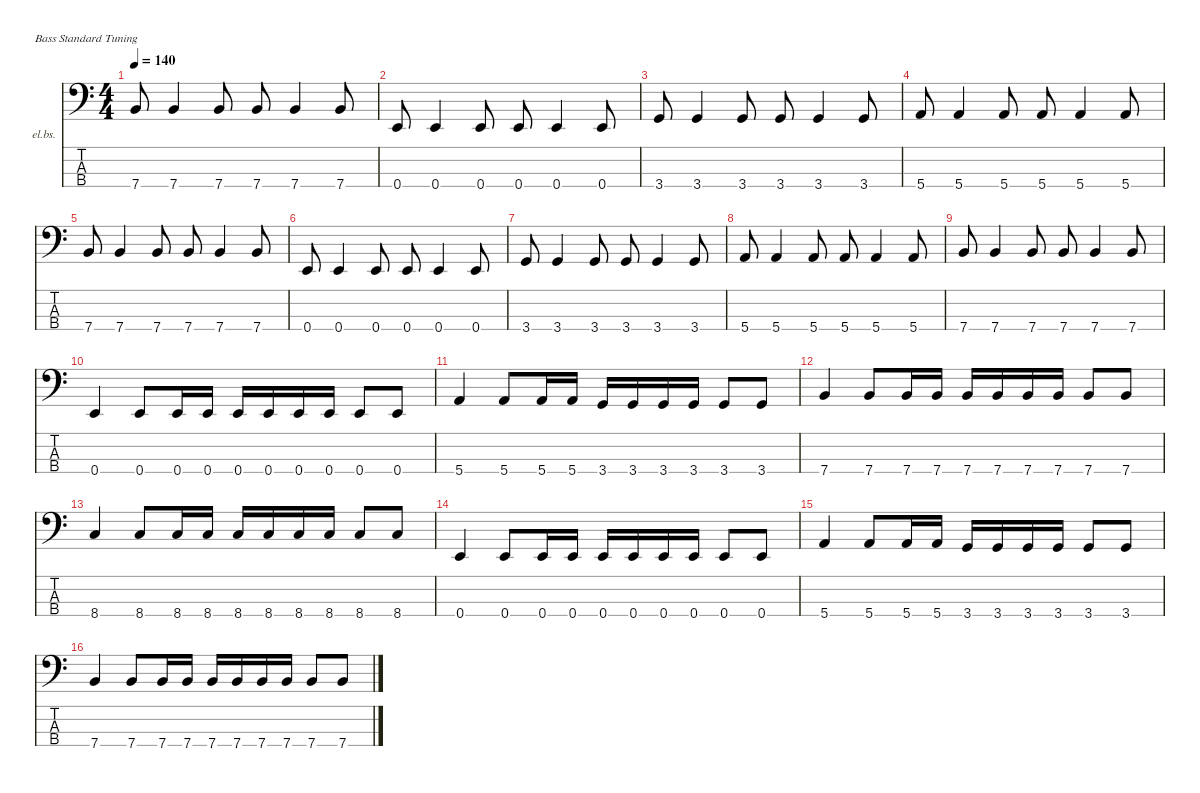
\defaultSystemsLayout 4
\hideDynamics
\bracketExtendMode nobrackets
\firstSystemTrackNameOrientation horizontal
\otherSystemsTrackNameOrientation horizontal
\track ("Bass" "el.bs.") {instrument electricbassfinger}
\staff {score tabs}
\tuning (G2 D2 A1 E1)
\ts (4 4)
\tempo 140
\clef f4
\ks c
7.4.8{dy f} 7.4.4 7.4.8 7.4.8 7.4.4 7.4.8 |
0.4.8 0.4.4 0.4.8 0.4.8 0.4.4 0.4.8 |
3.4.8 3.4.4 3.4.8 3.4.8 3.4.4 3.4.8 |
5.4.8 5.4.4 5.4.8 5.4.8 5.4.4 5.4.8 |
7.4.8 7.4.4 7.4.8 7.4.8 7.4.4 7.4.8 |
0.4.8 0.4.4 0.4.8 0.4.8 0.4.4 0.4.8 |
3.4.8 3.4.4 3.4.8 3.4.8 3.4.4 3.4.8 |
5.4.8 5.4.4 5.4.8 5.4.8 5.4.4 5.4.8 |
7.4.8 7.4.4 7.4.8 7.4.8 7.4.4 7.4.8 |
0.4.4{dy mf} 0.4.8 0.4.16 0.4.16 0.4.16 0.4.16 0.4.16 0.4.16 0.4.8 0.4.8 |
5.4.4 5.4.8 5.4.16 5.4.16 3.4.16 3.4.16 3.4.16 3.4.16 3.4.8 3.4.8 |
7.4.4 7.4.8 7.4.16 7.4.16 7.4.16 7.4.16 7.4.16 7.4.16 7.4.8 7.4.8 |
8.4.4 8.4.8 8.4.16 8.4.16 8.4.16 8.4.16 8.4.16 8.4.16 8.4.8 8.4.8 |
0.4.4 0.4.8 0.4.16 0.4.16 0.4.16 0.4.16 0.4.16 0.4.16 0.4.8 0.4.8 |
5.4.4 5.4.8 5.4.16 5.4.16 3.4.16 3.4.16 3.4.16 3.4.16 3.4.8 3.4.8 |
7.4.4 7.4.8 7.4.16 7.4.16 7.4.16 7.4.16 7.4.16 7.4.16 7.4.8 7.4.8
